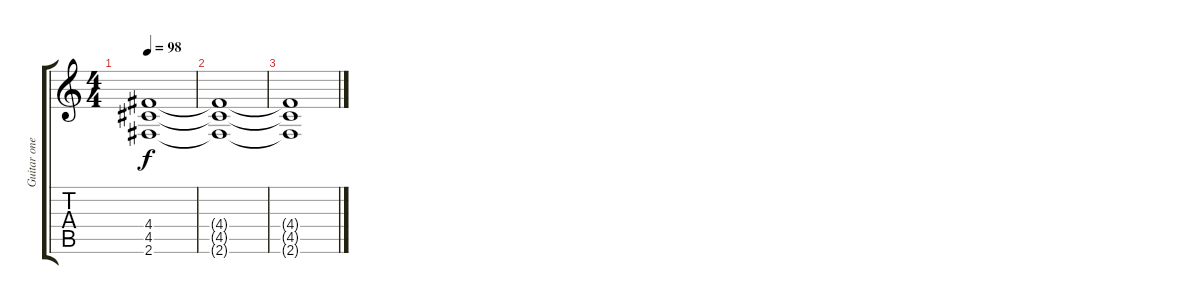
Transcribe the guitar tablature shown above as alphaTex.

\track ("Guitar one" "Guitar one") {instrument electricguitarjazz}
\staff {score tabs}
\tuning (E4 B3 G3 D3 A2 E2) {hide}
\ts (4 4)
\tempo 98
\clef g2
\ks c
(4.4 4.5 2.6).1{dy f} |
(4.4{t} 4.5{t} 2.6{t}).1 |
(4.4{t} 4.5{t} 2.6{t}).1
